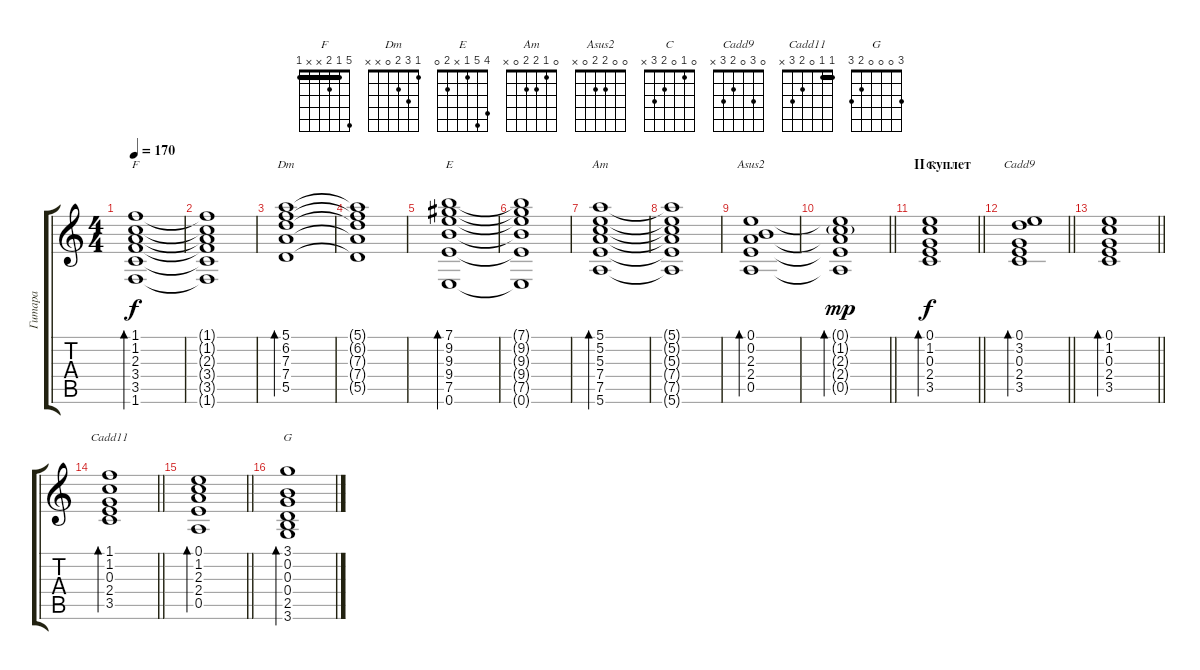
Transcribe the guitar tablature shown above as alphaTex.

\track ("Гитара" "Гитара") {instrument acousticguitarsteel}
\staff {score tabs}
\tuning (E4 B3 G3 D3 A2 E2) {hide}
\chord ("F" 5 1 2 x x 1) {barre 1}
\chord ("Dm" 1 3 2 0 x x)
\chord ("E" 4 5 1 x 2 0)
\chord ("Am" 0 1 2 2 0 x)
\chord ("Asus2" 0 0 2 2 0 x)
\chord ("C" 0 1 0 2 3 x)
\chord ("Cadd9" 0 3 0 2 3 x)
\chord ("Cadd11" 1 1 0 2 3 x) {barre 1}
\chord ("G" 3 0 0 0 2 3)
\ts (4 4)
\tempo 170
\clef g2
\ks c
(1.1 1.2 2.3 3.4 3.5 1.6).1{bd 60 ch "F" dy f} |
(1.1{t} 1.2{t} 2.3{t} 3.4{t} 3.5{t} 1.6{t}).1 |
(5.1 6.2 7.3 7.4 5.5).1{bd 60 ch "Dm"} |
(5.1{t} 6.2{t} 7.3{t} 7.4{t} 5.5{t}).1 |
(7.1 9.2 9.3 9.4 7.5 0.6).1{bd 60 ch "E"} |
(7.1{t} 9.2{t} 9.3{t} 9.4{t} 7.5{t} 0.6{t}).1 |
(5.1 5.2 5.3 7.4 7.5 5.6).1{bd 60 ch "Am"} |
(5.1{t} 5.2{t} 5.3{t} 7.4{t} 7.5{t} 5.6{t}).1 |
(0.1 0.2 2.3 2.4 0.5).1{bd 60 ch "Asus2"} |
\barLineRight lightlight
(0.1{t} 1.2{g} 2.3{t} 2.4{t} 0.5{t}).1{bd 60 dy mp} |
\section ("" "II куплет")
\barLineRight lightlight
(0.1 1.2 0.3 2.4 3.5).1{bd 60 ch "C" dy f volume 9} |
\barLineRight lightlight
(0.1 3.2 0.3 2.4 3.5).1{bd 60 ch "Cadd9"} |
\barLineRight lightlight
(0.1 1.2 0.3 2.4 3.5).1{bd 60} |
\barLineRight lightlight
(1.1 1.2 0.3 2.4 3.5).1{bd 60 ch "Cadd11"} |
\barLineRight lightlight
(0.1 1.2 2.3 2.4 0.5).1{bd 60} |
(3.1 0.2 0.3 0.4 2.5 3.6).1{bd 60 ch "G"}
